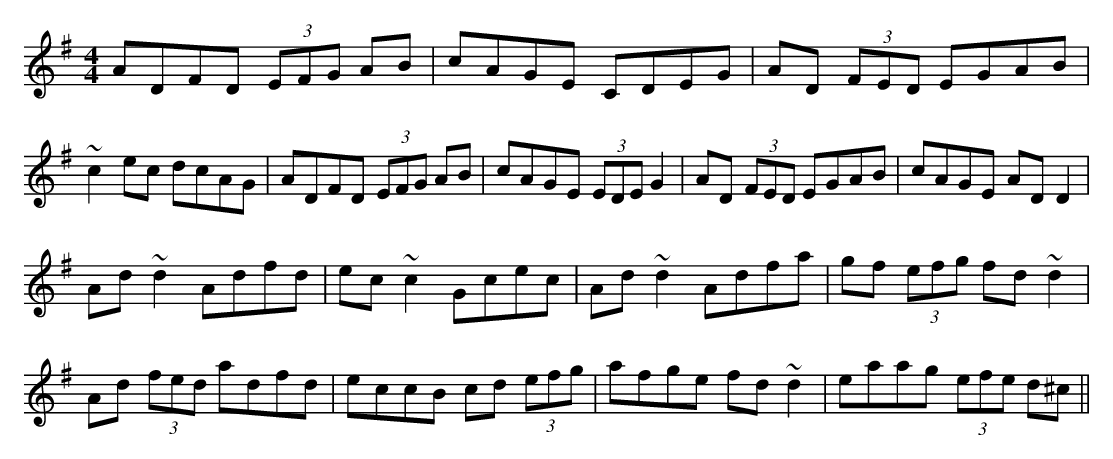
X:1
M:4/4
K:Dmix
ADFD (3EFG AB|cAGE CDEG|AD (3FED EGAB|~c2ec dcAG|ADFD (3EFG AB|cAGE (3EDE G2|AD (3FED EGAB|cAGE ADD2|
Ad~d2 Adfd|ec~c2 Gcec|Ad~d2 Adfa|gf (3efg fd~d2|Ad (3fed adfd|eccB cd (3efg|afge fd~d2|eaag (3efe d^c||
